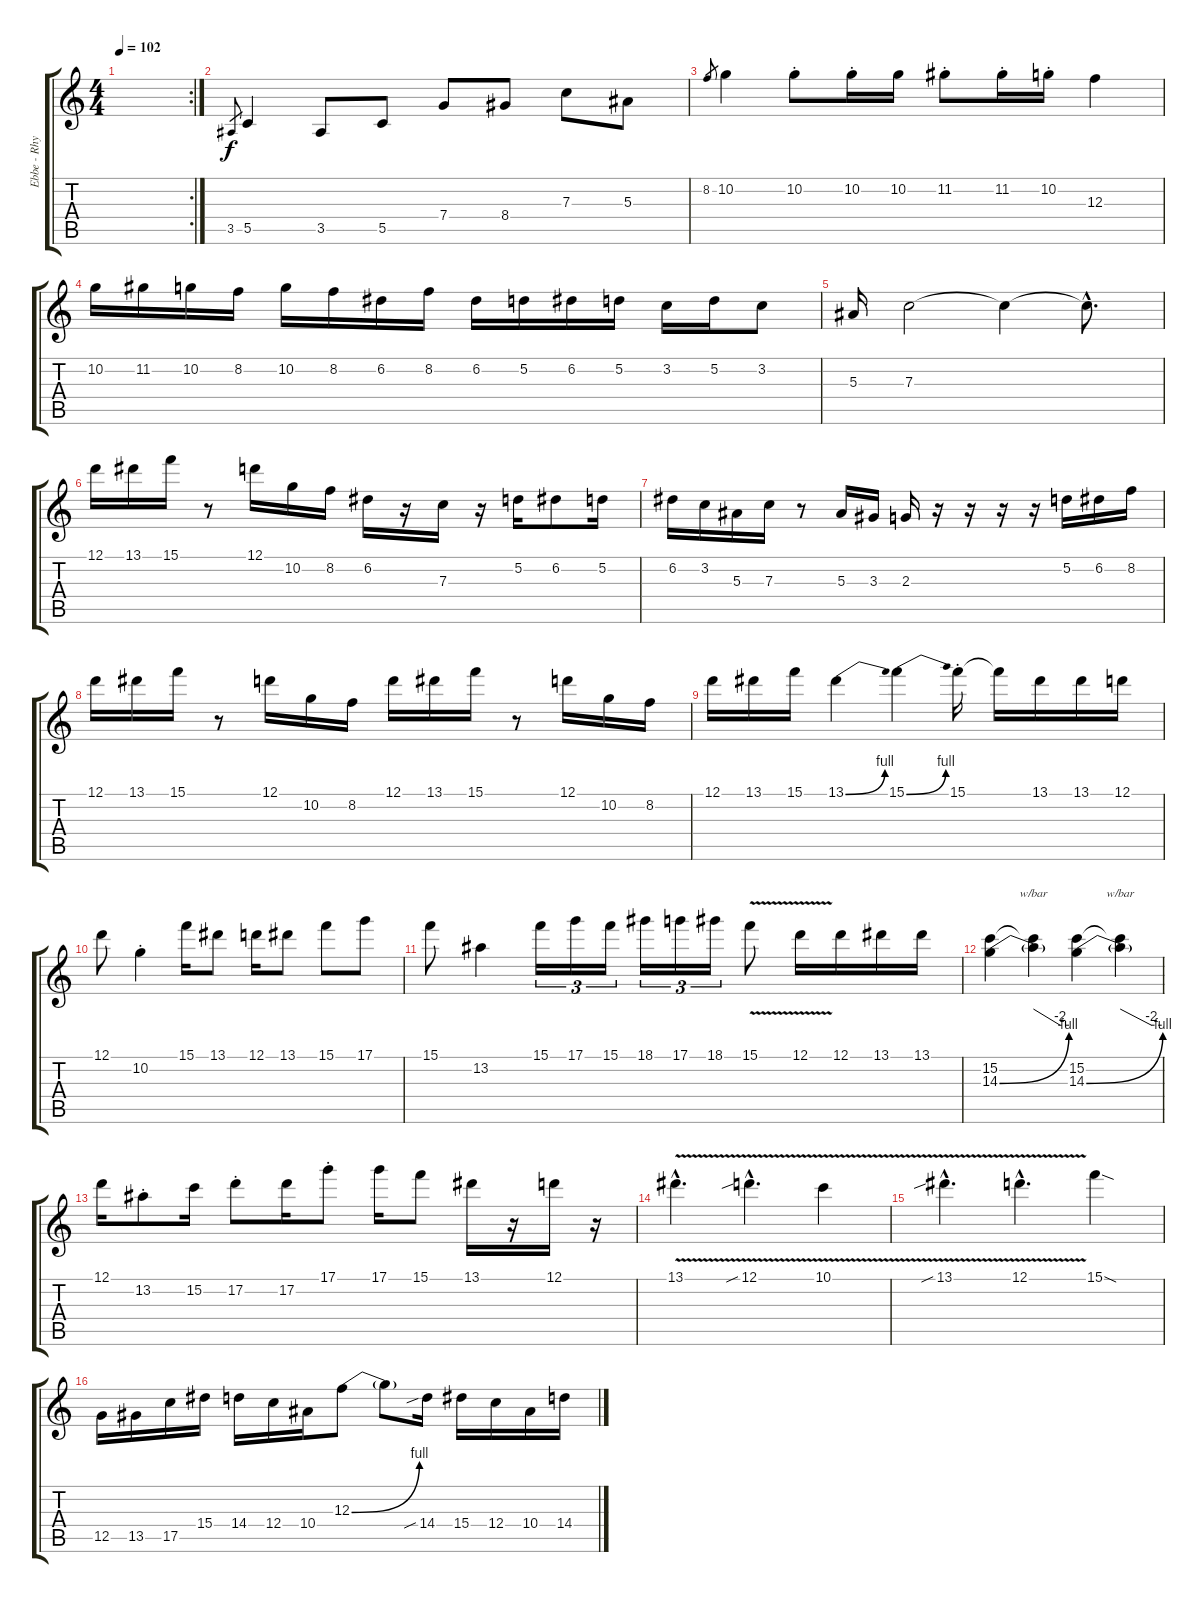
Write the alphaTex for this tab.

\track ("Ebbe - Rhythm/Lead" "Ebbe - Rhy") {instrument overdrivenguitar}
\staff {score tabs}
\tuning (D4 A3 F3 C3 G2 D2) {hide}
\rc 2
\ts (4 4)
\tempo 102
\clef g2
\ks c
|
3.5.8{gr} 5.5.4 3.5.8 5.5.8 7.4.8 8.4.8 7.3.8 5.3.8 |
8.2.8{gr} 10.2.4 10.2{st}.8 10.2{st}.16 10.2.16 11.2{st}.8 11.2{st}.16 10.2{st}.16 12.3.4 |
10.2.16 11.2.16 10.2.16 8.2.16 10.2.16 8.2.16 6.2.16 8.2.16 6.2.16 5.2.16 6.2.16 5.2.16 3.2.16 5.2.16 3.2.8 |
5.3.16 7.3.2 7.3{t}.4 7.3{hac t}.8{d} |
12.1.16 13.1.16 15.1.16 r.8 12.1.16 10.2.16 8.2.16 6.2.16 r.16 7.3.16 r.16 5.2.16 6.2.8 5.2.16 |
6.2.16 3.2.16 5.3.16 7.3.16 r.8 5.3.16 3.3.16 2.3.16 r.16 r.16 r.16 r.16 5.2.16 6.2.16 8.2.16 |
12.1.16 13.1.16 15.1.16 r.8 12.1.16 10.2.16 8.2.16 12.1.16 13.1.16 15.1.16 r.8 12.1.16 10.2.16 8.2.16 |
12.1.16 13.1.16 15.1.16 13.1{be (bend 0 0 60 4)}.4 15.1{be (bend 0 0 60 4)}.4 15.1{st}.16 15.1{t}.16 13.1.16 13.1.16 12.1.16 |
12.1.8 10.2{st}.4 15.1.16 13.1.8 12.1.16 13.1.8 15.1.8 17.1.8 |
15.1.8 13.2.4 15.1.16{tu (3 2)} 17.1.16{tu (3 2)} 15.1.16{tu (3 2)} 18.1.16{tu (3 2)} 17.1.16{tu (3 2)} 18.1.16{tu (3 2)} 15.1{v}.8 12.1{v}.16 12.1.16 13.1.16 13.1.16 |
(15.2 14.3{be (bend 0 0 60 4)}).4 (15.2{t} 14.3{t}).4{tbe (custom default 0 0 45 -8 60 -8)} (15.2 14.3{be (bend 0 0 60 4)}).4 (15.2{t} 14.3{t}).4{tbe (custom default 0 0 45 -8 60 -8)} |
12.1.16 13.2{st}.8 15.2.16 17.2{st}.8 17.2.16 17.1{st}.8 17.1.16 15.1.8 13.1.16 r.16 12.1.16 r.16 |
13.1{v hac}.4{d} 12.1{v sib hac}.4{d} 10.1{v}.4 |
13.1{v sib hac}.4{d} 12.1{v hac}.4{d} 15.1{sod}.4 |
12.5.16 13.5.16 17.5.16 15.4.16 14.4.16 12.4.16 10.4.16 12.3{be (bend 0 0 60 4)}.8 12.3{t}.8 14.4{sib}.16 15.4.16 12.4.16 10.4.16 14.4.16
